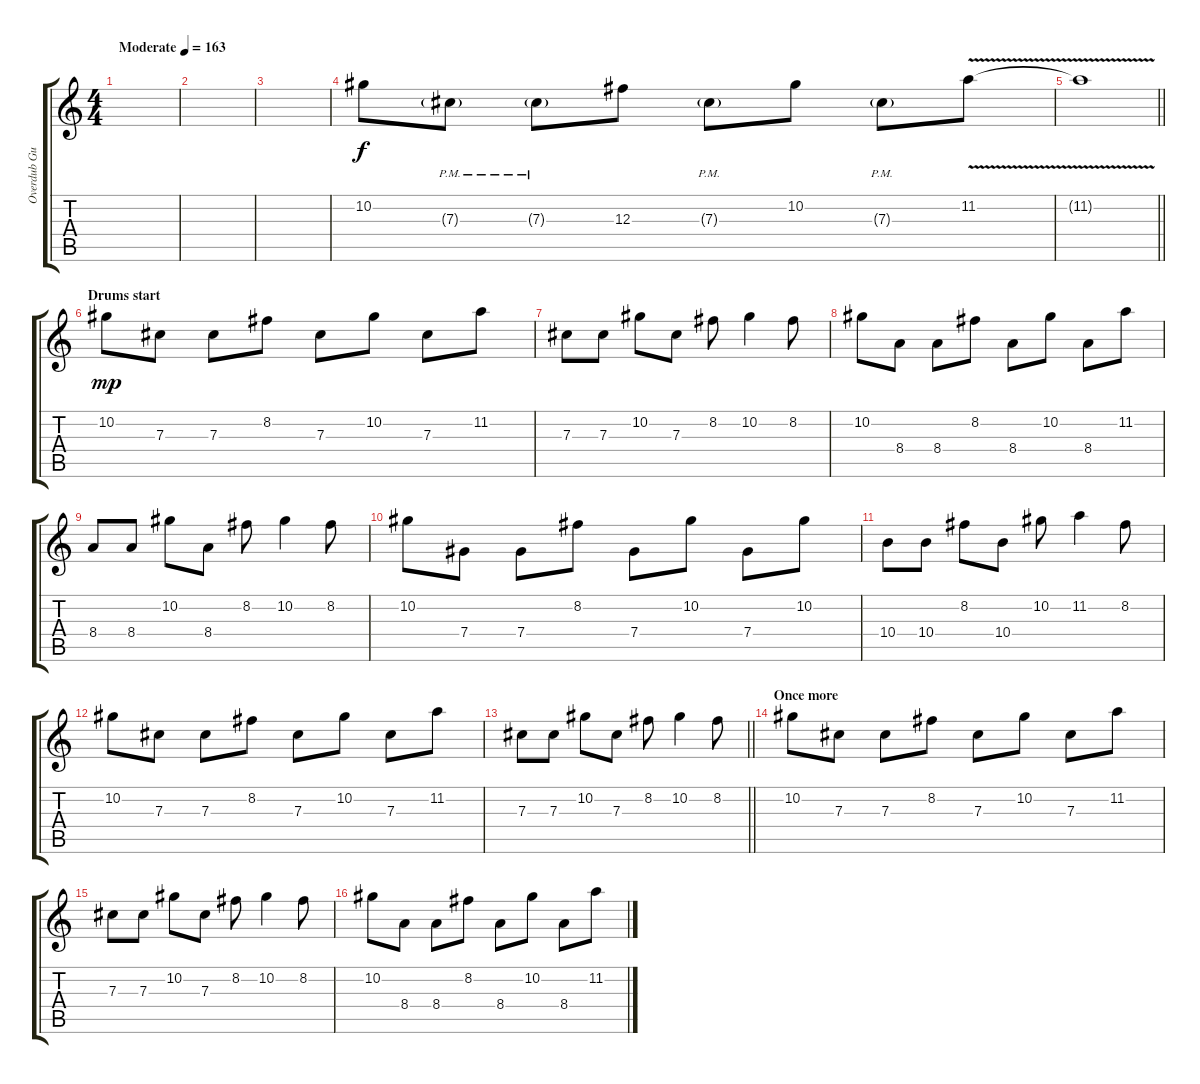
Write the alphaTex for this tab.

\track ("Overdub Guitar" "Overdub Gu") {instrument distortionguitar}
\staff {score tabs}
\tuning (Eb4 Bb3 Gb3 Db3 Ab2 Eb2) {hide}
\ts (4 4)
\tempo (163 "Moderate")
\clef g2
\ks c
|
|
|
10.2.8 7.3{g pm}.8 7.3{g pm}.8 12.3.8 7.3{g pm}.8 10.2.8 7.3{g pm}.8 11.2{v}.8 |
\barLineRight lightlight
11.2{t}.1{dy f} |
\section ("" "Drums start")
10.2.8{dy mp} 7.3.8 7.3.8 8.2.8 7.3.8 10.2.8 7.3.8 11.2.8 |
7.3.8 7.3.8 10.2.8 7.3.8 8.2.8 10.2.4 8.2.8 |
10.2.8 8.4.8 8.4.8 8.2.8 8.4.8 10.2.8 8.4.8 11.2.8 |
8.4.8 8.4.8 10.2.8 8.4.8 8.2.8 10.2.4 8.2.8 |
10.2.8 7.4.8 7.4.8 8.2.8 7.4.8 10.2.8 7.4.8 10.2.8 |
10.4.8 10.4.8 8.2.8 10.4.8 10.2.8 11.2.4 8.2.8 |
10.2.8 7.3.8 7.3.8 8.2.8 7.3.8 10.2.8 7.3.8 11.2.8 |
\barLineRight lightlight
7.3.8 7.3.8 10.2.8 7.3.8 8.2.8 10.2.4 8.2.8 |
\section ("" "Once more")
10.2.8 7.3.8 7.3.8 8.2.8 7.3.8 10.2.8 7.3.8 11.2.8 |
7.3.8 7.3.8 10.2.8 7.3.8 8.2.8 10.2.4 8.2.8 |
10.2.8 8.4.8 8.4.8 8.2.8 8.4.8 10.2.8 8.4.8 11.2.8
